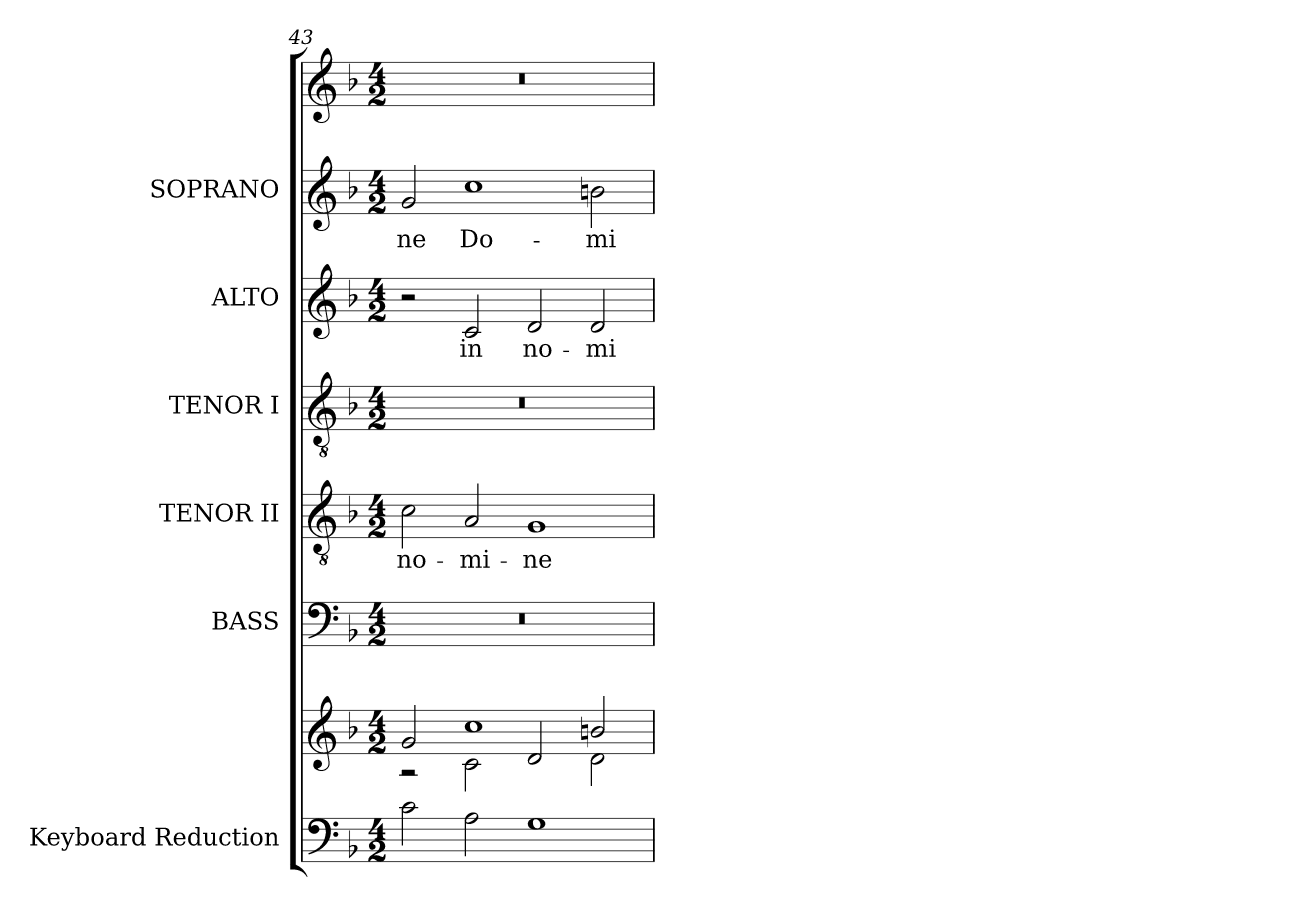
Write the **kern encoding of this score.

**kern	**kern	**kern	**kern	**text	**kern	**kern	**text	**kern	**text	**kern
*part7	*part7	*part6	*part5	*part5	*part4	*part3	*part3	*part2	*part2	*part1
*staff8	*staff7	*staff6	*staff5	*staff5	*staff4	*staff3	*staff3	*staff2	*staff2	*staff1
*I"Keyboard Reduction	*	*I"BASS	*I"TENOR II	*	*I"TENOR I	*I"ALTO	*	*I"SOPRANO	*	*
*I'Reduc.	*	*I'B.	*I'T. II	*	*I'T. I	*I'A.	*	*I'S.	*	*
*clefF4	*clefG2	*clefF4	*clefGv2	*	*clefGv2	*clefG2	*	*clefG2	*	*clefG2
*	*	*	*ITrd7c12	*	*ITrd7c12	*	*	*	*	*
*k[b-]	*k[b-]	*k[b-]	*k[b-]	*	*k[b-]	*k[b-]	*	*k[b-]	*	*k[b-]
*F:	*F:	*F:	*F:	*	*F:	*F:	*	*F:	*	*F:
*M4/2	*M4/2	*M4/2	*M4/2	*	*M4/2	*M4/2	*	*M4/2	*	*M4/2
=43	=43	=43	=43	=43	=43	=43	=43	=43	=43	=43
*	*^	*	*	*	*	*	*	*	*	*
!	!	!	!LO:N:vis=1	!	!	!	!	!	!	!	!
!	!	!	!	!	!LO:LY:b:color=#000000	!LO:N:vis=1	!	!	!	!	!
!	!	!	!	!	!	!	!	!	!	!LO:LY:b:color=#000000	!LO:N:vis=1
2ci\	2gi/	2r	0r	2Ci\	no-	0r	2r	.	2gi/	-ne	0r
!	!	!	!	!	!LO:LY:b:color=#000000	!	!	!	!	!	!
!	!	!	!	!	!	!	!	!LO:LY:b:color=#000000	!	!	!
!	!	!	!	!	!	!	!	!	!	!LO:LY:b:color=#000000	!
2Ai\	1cci	2ci\	.	2AAi/	-mi-	.	2ci/	in	1cci	Do-	.
!	!	!	!	!	!LO:LY:b:color=#000000	!	!	!	!	!	!
!	!	!	!	!	!	!	!	!LO:LY:b:color=#000000	!	!	!
1Gi	.	2di/	.	1GGi	-ne	.	2di/	no-	.	.	.
!	!	!	!	!	!	!	!	!LO:LY:b:color=#000000	!	!	!
!	!	!	!	!	!	!	!	!	!	!LO:LY:b:color=#000000	!
.	2bni/	2di\	.	.	.	.	2di/	-mi-	2bni\	-mi-	.
*	*v	*v	*	*	*	*	*	*	*	*	*
=	=	=	=	=	=	=	=	=	=	=
*-	*-	*-	*-	*-	*-	*-	*-	*-	*-	*-
